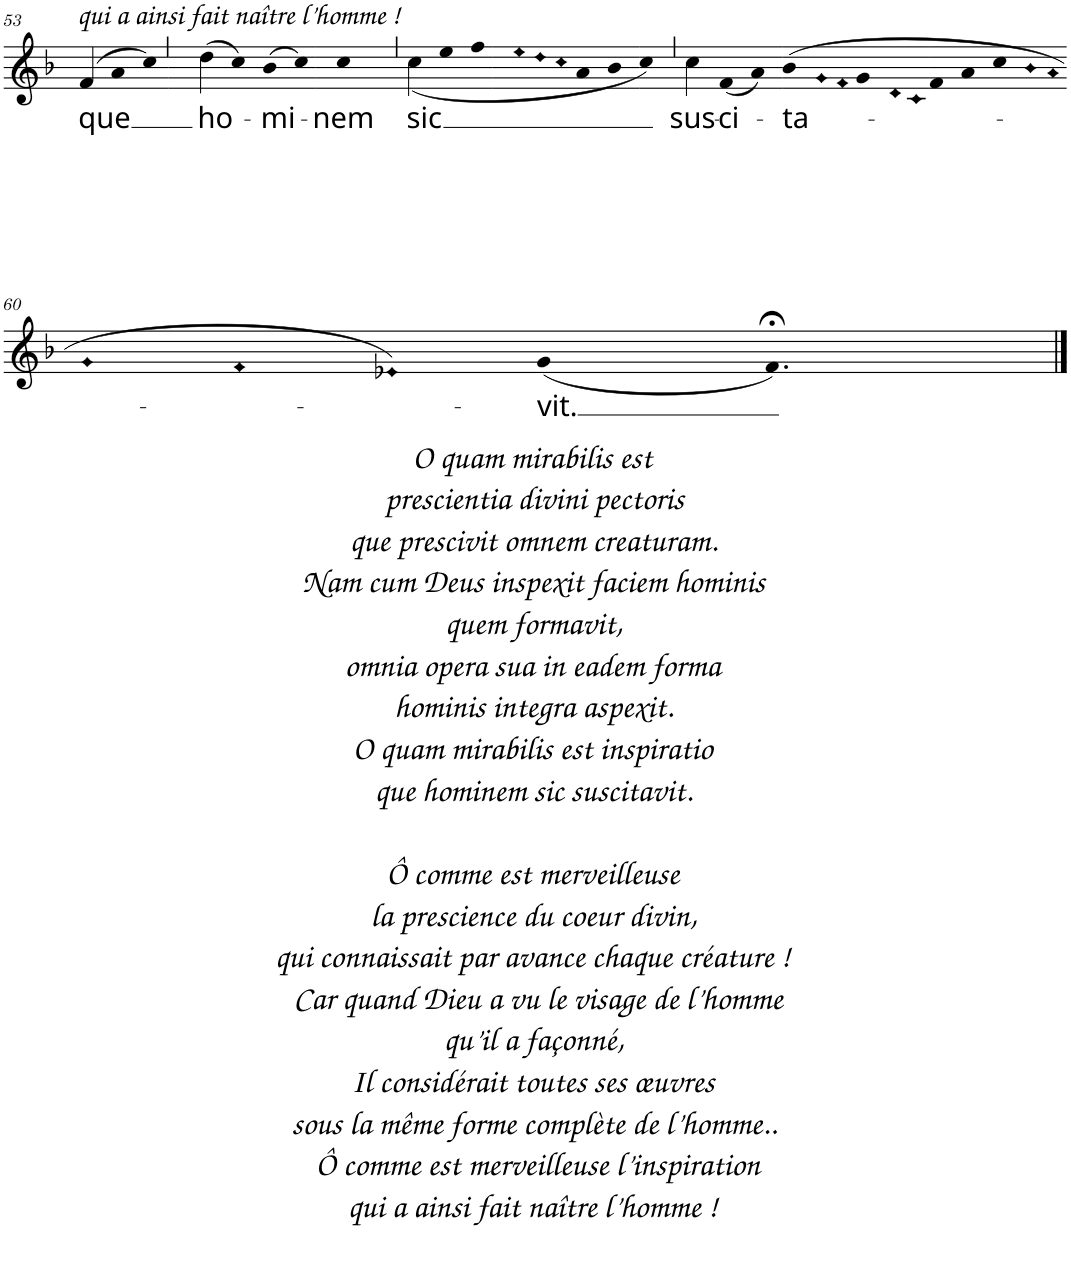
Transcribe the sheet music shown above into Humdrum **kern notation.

**kern	**text
*part1	*part1
*staff1	*staff1
*I"Soprano	*
*I'S.	*
!!LO:PB:g=z
*clefG2	*
*k[b-]	*
*M4/4	*
=53	=53
!LO:TX:a:t=qui a ainsi fait naître l’homme !	!
!	!LO:LY:b
(4f/	que
4a	.
[8ccZ)	.
=54-	=54-
8cc]	.
!	!LO:LY:b
(4dd\	ho-
4cc)	.
!	!LO:LY:b
(4b-	-mi-
[8cc)	.
=55-	=55-
8cc]	.
!	!LO:LY:b
4ccZ	-nem
!	!LO:LY:b
(<4cc\	sic
4ee	.
[8ff	.
=56-	=56-
8ffL]	.
8eeJ	.
8ddL	.
8ccJ	.
4a	.
4b-	.
=57-	=57-
4ccZ)	.
!	!LO:LY:b
4cc\	sus-
!	!LO:LY:b
(4f	-ci-
4a)	.
=58-	=58-
!	!LO:LY:b
(4b-	-ta-
8gL	.
8fJ	.
4g	.
8dL	.
8cJ	.
=59-	=59-
4f	.
4a	.
4cc	.
8b-L	.
8aJ	.
!!LO:LB:g=z
=60-	=60-
!LO:TX:b:t=O quam mirabilis est	!
!LO:TX:b:t=prescientia divini pectoris	!
!LO:TX:b:t=que prescivit omnem creaturam.	!
!LO:TX:b:t=Nam cum Deus inspexit faciem hominis	!
!LO:TX:b:t=quem formavit,	!
!LO:TX:b:t=omnia opera sua in eadem forma	!
!LO:TX:b:t=hominis integra aspexit.	!
!LO:TX:b:t=O quam mirabilis est inspiratio	!
!LO:TX:b:t=que hominem sic suscitavit.	!
!LO:TX:b:t=Ô comme est merveilleuse	!
!LO:TX:b:t=la prescience du coeur divin,	!
!LO:TX:b:t=qui connaissait par avance chaque créature !	!
!LO:TX:b:t=Car quand Dieu a vu le visage de l’homme	!
!LO:TX:b:t=qu’il a façonné,	!
!LO:TX:b:t=Il considérait toutes ses œuvres	!
!LO:TX:b:t=sous la même forme complète de l’homme..	!
!LO:TX:b:t=Ô comme est merveilleuse l’inspiration	!
!LO:TX:b:t=qui a ainsi fait naître l’homme !	!
8gL	.
8fJ	.
8e-X)	.
!	!LO:LY:b
(4g	-vit.
4.f;<)	.
==	==
*-	*-
